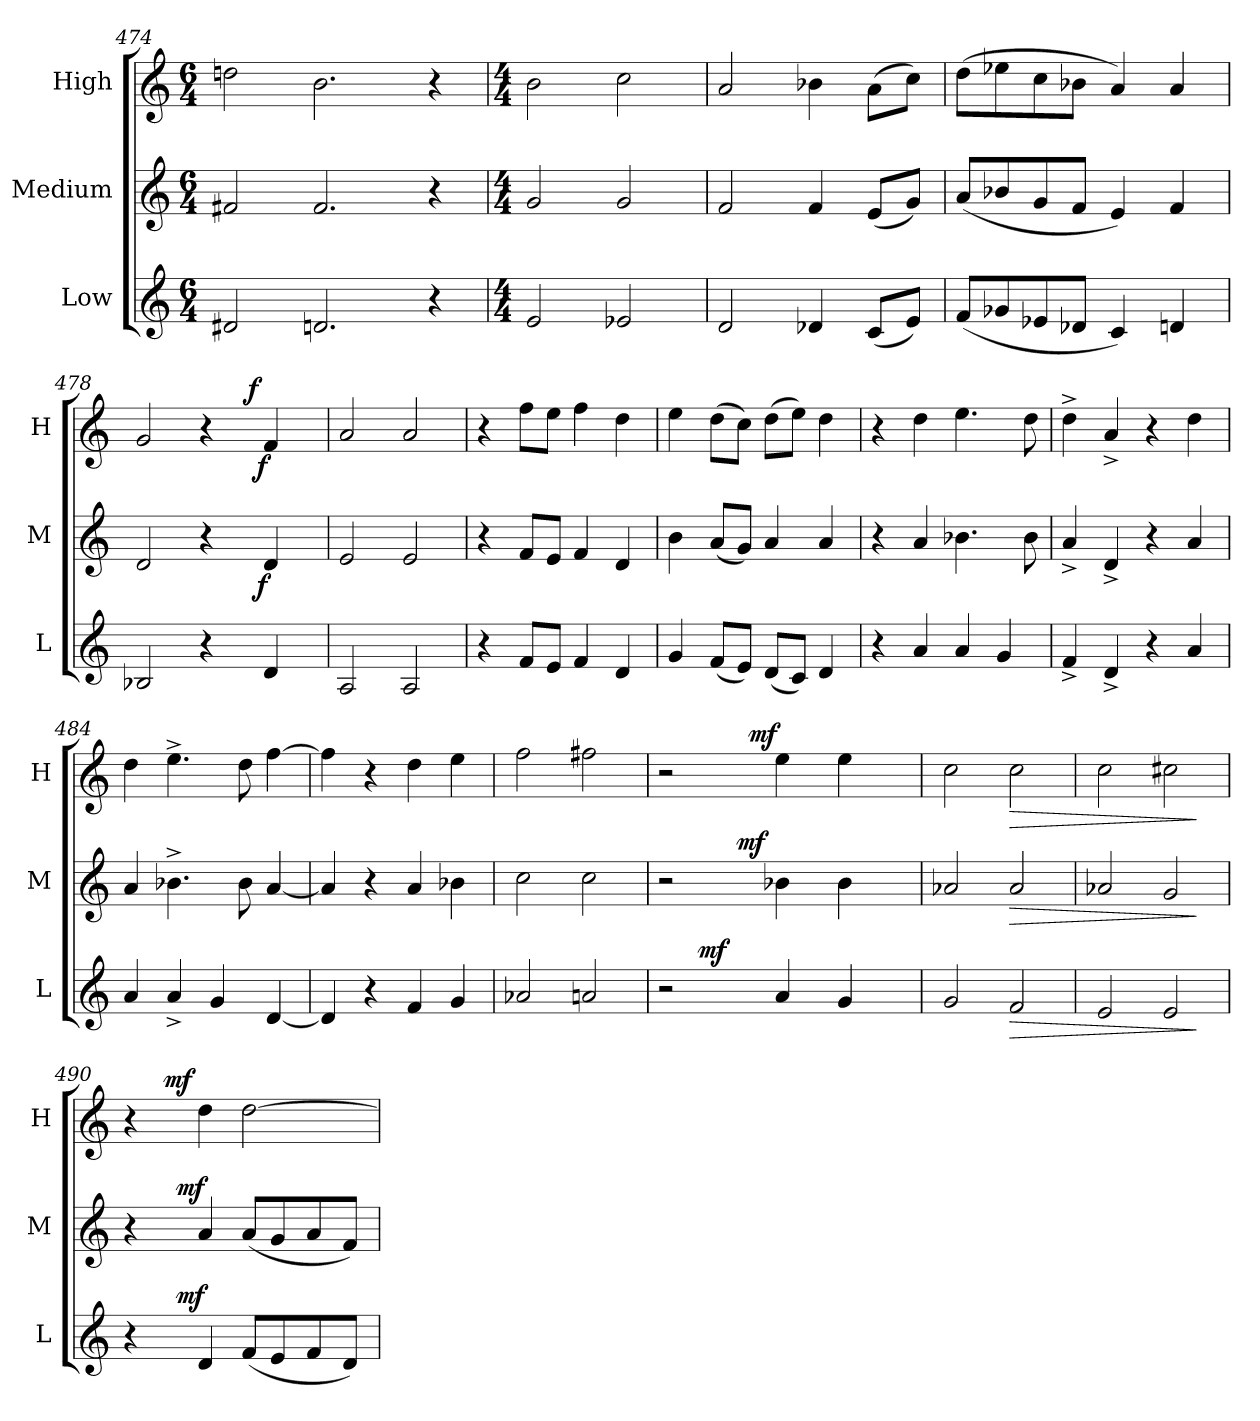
**kern	**dynam	**kern	**dynam	**kern	**dynam
*part3	*part3	*part2	*part2	*part1	*part1
*staff3	*staff3	*staff2	*staff2	*staff1	*staff1
*I"Low	*	*I"Medium	*	*I"High	*
*I'L	*	*I'M	*	*I'H	*
*clefG2	*	*clefG2	*	*clefG2	*
*k[]	*	*k[]	*	*k[]	*
*C:	*	*C:	*	*C:	*
*M6/4	*	*M6/4	*	*M6/4	*
=474	=474	=474	=474	=474	=474
2d#X/	.	2f#X/	.	2ddn\	.
2.dn/	.	2.f#/	.	2.b\	.
4r	.	4r	.	4r	.
=475	=475	=475	=475	=475	=475
*M4/4	*	*M4/4	*	*M4/4	*
2e/	.	2g/	.	2b\	.
2e-X/	.	2g/	.	2cc\	.
!!LO:LB:g=z
=476	=476	=476	=476	=476	=476
2d/	.	2f/	.	2a/	.
4d-X/	.	4f/	.	4b-X\	.
(<8c/L	.	(<8e/L	.	(>8a\L	.
8e/J)	.	8g/J)	.	8cc\J)	.
=477	=477	=477	=477	=477	=477
(<8f/L	.	(<8a/L	.	(>8dd\L	.
8g-X/	.	8b-X/	.	8ee-X\	.
8e-X/	.	8g/	.	8cc\	.
8d-X/J	.	8f/J	.	8b-X\J	.
4c/)	.	4e/)	.	4a/)	.
4dn/	.	4f/	.	4a/	.
=478	=478	=478	=478	=478	=478
*	*	*^	*	*^	*
*	*	*	*	*	*	*^	*
2B-X/	.	2d/	3%2ryy	.	2g/	2ryy	3%2ryy	.
4r	.	4r	.	.	4r	8..ryy	.	.
.	.	.	24..ryy	.	.	.	24..ryy	.
!	!	!	!	!	!	!	!	!LO:DY:a
.	.	.	.	.	.	4ryy	.	f
!	!	!	!	!LO:DY:b	!	!	!	!LO:DY:b
.	.	.	6ryy	f	.	.	6ryy	f
4d/	.	4d/	.	.	4f/	.	.	.
.	.	.	12ryy	.	.	.	12ryy	.
.	.	.	.	.	.	32ryy	.	.
.	.	.	96ryy	.	.	.	96ryy	.
*	*	*v	*v	*	*	*	*	*
*	*	*	*	*v	*v	*v	*
=479	=479	=479	=479	=479	=479
2A/	.	2e/	.	2a/	.
2A/	.	2e/	.	2a/	.
=480	=480	=480	=480	=480	=480
4r	.	4r	.	4r	.
8f/L	.	8f/L	.	8ff\L	.
8e/J	.	8e/J	.	8ee\J	.
4f/	.	4f/	.	4ff\	.
4d/	.	4d/	.	4dd\	.
!!LO:LB:g=z
=481	=481	=481	=481	=481	=481
4g/	.	4b\	.	4ee\	.
(<8f/L	.	(<8a/L	.	(>8dd\L	.
8e/J)	.	8g/J)	.	8cc\J)	.
(<8d/L	.	4a/	.	(>8dd\L	.
8c/J)	.	.	.	8ee\J)	.
4d/	.	4a/	.	4dd\	.
=482	=482	=482	=482	=482	=482
4r	.	4r	.	4r	.
4a/	.	4a/	.	4dd\	.
4a/	.	4.b-X\	.	4.ee\	.
4g/	.	.	.	.	.
.	.	8b-\	.	8dd\	.
=483	=483	=483	=483	=483	=483
4f^</	.	4a^</	.	4dd^>\	.
4d^</	.	4d^</	.	4a^</	.
4r	.	4r	.	4r	.
4a/	.	4a/	.	4dd\	.
=484	=484	=484	=484	=484	=484
4a/	.	4a/	.	4dd\	.
4a^</	.	4.b-X^>\	.	4.ee^>\	.
4g/	.	.	.	.	.
.	.	8b-\	.	8dd\	.
[<4d/	.	[<4a/	.	[>4ff\	.
=485	=485	=485	=485	=485	=485
4d/]	.	4a/]	.	4ff\]	.
4r	.	4r	.	4r	.
4f/	.	4a/	.	4dd\	.
4g/	.	4b-X\	.	4ee\	.
!!LO:PB:g=z
=486	=486	=486	=486	=486	=486
2a-X/	.	2cc\	.	2ff\	.
2an/	.	2cc\	.	2ff#X\	.
=487	=487	=487	=487	=487	=487
*^	*	*^	*	*^	*
2r	8..ryy	.	2r	3ryy	.	2r	3ryy	.
!	!	!LO:DY:a	!	!	!	!	!	!
.	2ryy	mf	.	.	.	.	.	.
.	.	.	.	48.ryy	.	.	24.ryy	.
!	!	!	!	!	!LO:DY:a	!	!	!
.	.	.	.	3ryy	mf	.	.	.
!	!	!	!	!	!	!	!	!LO:DY:a
.	.	.	.	.	.	.	3ryy	mf
4a/	.	.	4b-X\	.	.	4ee\	.	.
.	.	.	.	6ryy	.	.	.	.
.	4ryy	.	.	.	.	.	.	.
.	.	.	.	.	.	.	6ryy	.
4g/	.	.	4b-\	.	.	4ee\	.	.
.	.	.	.	12ryy	.	.	.	.
.	.	.	.	.	.	.	12ryy	.
.	.	.	.	24ryy	.	.	.	.
.	32ryy	.	.	.	.	.	.	.
.	.	.	.	.	.	.	48ryy	.
.	.	.	.	96ryy	.	.	.	.
*v	*v	*	*	*	*	*v	*v	*
*	*	*v	*v	*	*	*
=488	=488	=488	=488	=488	=488
2g/	.	2a-X/	.	2cc\	.
!	!LO:HP:b	!	!LO:HP:b	!	!LO:HP:b
2f/	>	2a-/	>	2cc\	>
=489	=489	=489	=489	=489	=489
2e/	.	2a-X/	.	2cc\	.
2e/	.	2g/	.	2cc#X\	.
.	]	.	]	.	]
=490	=490	=490	=490	=490	=490
*^	*	*^	*	*^	*
4r	6ryy	.	4r	6ryy	.	4r	8ryy	.
.	.	.	.	.	.	.	32ryy	.
!	!	!	!	!	!	!	!	!LO:DY:a
.	.	.	.	.	.	.	2ryy	mf
.	96ryy	.	.	96ryy	.	.	.	.
!	!	!LO:DY:a	!	!	!LO:DY:a	!	!	!
.	3%2ryy	mf	.	3%2ryy	mf	.	.	.
4d/	.	.	4a/	.	.	4dd\	.	.
(<8f/L	.	.	(<8a/L	.	.	[<2dd\	.	.
8e/	.	.	8g/	.	.	.	.	.
.	.	.	.	.	.	.	4ryy	.
8f/	.	.	8a/	.	.	.	.	.
.	12...ryy	.	.	12...ryy	.	.	.	.
8d/J)	.	.	8f/J)	.	.	.	.	.
.	.	.	.	.	.	.	16.ryy	.
*v	*v	*	*	*	*	*v	*v	*
*	*	*v	*v	*	*	*
=	=	=	=	=	=
*-	*-	*-	*-	*-	*-
